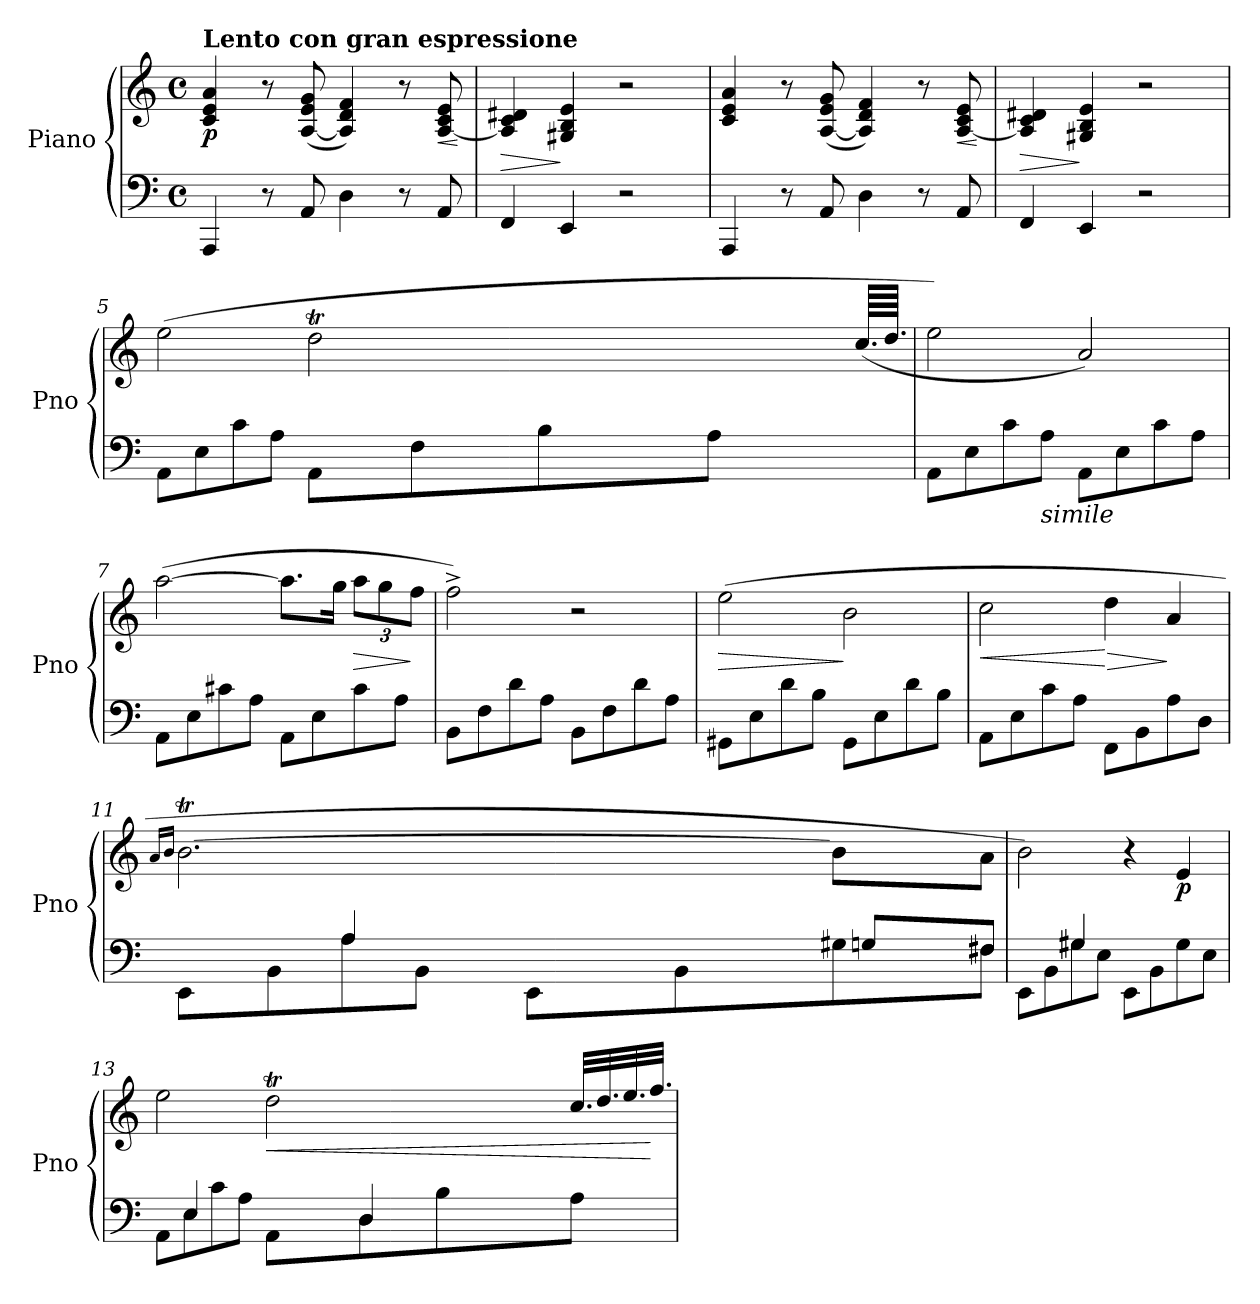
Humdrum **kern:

**kern	**kern	**dynam
*part1	*part1	*part1
*staff2	*staff1	*staff1/2
*I"Piano	*	*
*I'Pno	*	*
*clefF4	*clefG2	*
*k[]	*k[]	*
*M4/4	*M4/4	*
*met(c)	*met(c)	*
=1	=1	=1
!	!LO:TX:a:B:t=Lento con gran espressione	!
!	!	!LO:DY:b
4AAA/	4c/ 4e/ 4a/	p
8r	8r	.
8AA/	([8A/ 8e/ 8g/	.
4D\	4A/] 4d/ 4f/)	.
8r	8r	.
!	!	!LO:HP:b
8AA/	[8A/ 8c/ 8e/	<
.	.	[
=2	=2	=2
!	!	!LO:HP:b
4FF/	4A/] 4c/ 4d#X/	>
4EE/	4G#X/ 4B/ 4e/	]
2r	2r	.
=3	=3	=3
4AAA/	4c/ 4e/ 4a/	.
8r	8r	.
8AA/	([8A/ 8e/ 8g/	.
4D\	4A/] 4d/ 4f/)	.
8r	8r	.
!	!	!LO:HP:b
8AA/	[8A/ 8c/ 8e/	<
.	.	[
=4	=4	=4
!	!	!LO:HP:b
4FF/	4A/] 4c/ 4d#X/	>
4EE/	4G#X/ 4B/ 4e/	]
2r	2r	.
!!LO:LB:g=z
=5	=5	=5
*	*^	*
!	!	!	!LO:DY:a
!	!	!	!LO:DY:n=1:b
8AA\L	(>2ee\	2ryy	other-dynamics other-dynamics
8E\	.	.	.
8c\	.	.	.
8A\J	.	.	.
8AA\L	2ddT\	32ddyy	.
.	.	32eeyy	.
.	.	32ddyy	.
.	.	32eeyy	.
8F\	.	32ddyy	.
.	.	32eeyy	.
.	.	64ddyy	.
.	.	64eeyy	.
.	.	64ddyy	.
.	.	64eeyy	.
8B\	.	64ddyy	.
.	.	64eeyy	.
.	.	64ddyy	.
.	.	64eeyy	.
.	.	64ddyy	.
.	.	64eeyy	.
.	.	64ddyy	.
.	.	64eeyy	.
8A\J	.	64ddyy	.
.	.	64eeyy	.
.	.	64ddyy	.
.	.	64eeyy	.
*	*	*Xtuplet	*
.	.	96ddyy	.
.	.	96eeyy	.
.	.	96ddyy	.
.	.	(96.cc/LL	.
.	.	96.dd/JJ	.
*	*v	*v	*
=6	=6	=6
8AA\L	2ee\)	.
8E\	.	.
8c\	.	.
!LO:TX:b:i:t=simile	!	!
8A\J	.	.
8AA\L	2a/)	.
8E\	.	.
8c\	.	.
8A\J	.	.
=7	=7	=7
8AA\L	([2aa\	.
8E\	.	.
8c#X\	.	.
8A\J	.	.
8AA\L	8.aa\L]	.
8E\	.	.
.	16gg\Jk	.
*	*tuplet	*
!	!	!LO:HP:b
8c#\	12aa\L	>
.	12gg\	.
8A\J	.	.
.	12ff\J	]
!!LO:LB:g=z
=8	=8	=8
8BB\L	2ff^\)	.
8F\	.	.
8d\	.	.
8A\J	.	.
8BB\L	2r	.
8F\	.	.
8d\	.	.
8A\J	.	.
=9	=9	=9
!	!	!LO:HP:b
8GG#X\L	(2ee\	>
8E\	.	.
8d\	.	.
8B\J	.	.
8GG#\L	2b\	]
8E\	.	.
8d\	.	.
8B\J	.	.
=10	=10	=10
!	!	!LO:HP:b
8AA\L	2cc\	<
8E\	.	.
8c\	.	.
8A\J	.	.
!	!	!LO:HP:n=1:b
8FF\L	4dd\	[ >
8BB\	.	.
8A\	4a/	]
8D\J	.	.
!!LO:LB:g=z
=11	=11	=11
.	16qa/LL	.
.	16qb/JJ	.
*^	*^	*
8EE\L	4ryy	[2.bt\	32ayy	.
.	.	.	32byy	.
.	.	.	32ccyy	.
.	.	.	32byy	.
8BB\	.	.	32ccyy	.
.	.	.	32byy	.
.	.	.	32ccyy	.
.	.	.	32byy	.
8A\	4A/	.	32ccyy	.
.	.	.	32byy	.
.	.	.	32ccyy	.
.	.	.	32byy	.
8BB\J	.	.	32ccyy	.
.	.	.	32byy	.
.	.	.	64ccyy	.
.	.	.	64byy	.
.	.	.	64ccyy	.
.	.	.	64byy	.
8EE\L	4ryy	.	64ccyy	.
.	.	.	64byy	.
.	.	.	64ccyy	.
.	.	.	64byy	.
.	.	.	64ccyy	.
.	.	.	64byy	.
.	.	.	64ccyy	.
.	.	.	64byy	.
8BB\	.	.	64ccyy	.
.	.	.	64byy	.
.	.	.	64ccyy	.
.	.	.	64byy	.
.	.	.	64ccyy	.
.	.	.	64byy	.
.	.	.	64ccyy	.
.	.	.	64byy	.
8G#X\	8Gn/L	8b\L]	64ccyy	.
.	.	.	64byy	.
.	.	.	64ccyy	.
.	.	.	64byy	.
.	.	.	64ccyy	.
.	.	.	64byy	.
.	.	.	64ccyy	.
.	.	.	64byy	.
8F#X\J	8F#/J	8a\J	8ryy	.
*	*	*v	*v	*
=12	=12	=12	=12
8EE\L	4ryy	2b\)	.
8BB\	.	.	.
8G#X\	4G#X/	.	.
8E\J	.	.	.
8EE\L	2ryy	4r	.
8BB\	.	.	.
!	!	!	!LO:DY:b
8G#\	.	4e/	p
8E\J	.	.	.
!!LO:LB:g=z
=13	=13	=13	=13
*	*	*^	*
8AA\L	8ryy	2ee\	2ryy	.
8E\	4E/	.	.	.
8c\	.	.	.	.
8A\J	4ryy	.	.	.
!	!	!	!	!LO:HP:b
8AA\L	.	2ddT\	32ddyy	<
.	.	.	32eeyy	.
.	.	.	32ddyy	.
.	.	.	32eeyy	.
8D\	4D/	.	32ddyy	.
.	.	.	32eeyy	.
.	.	.	32ddyy	.
.	.	.	32eeyy	.
8B\	.	.	32ddyy	.
.	.	.	64eeyy	.
.	.	.	64ddyy	.
.	.	.	64eeyy	.
.	.	.	64ddyy	.
.	.	.	64eeyy	.
.	.	.	64ddyy	.
*	*	*	*Xtuplet	*
8A\J	8ryy	.	48.cc/LL	.
.	.	.	48.dd/	.
.	.	.	48.ee/	.
.	.	.	48.ff/JJ	[
*v	*v	*	*	*
*	*v	*v	*
=	=	=
*-	*-	*-
